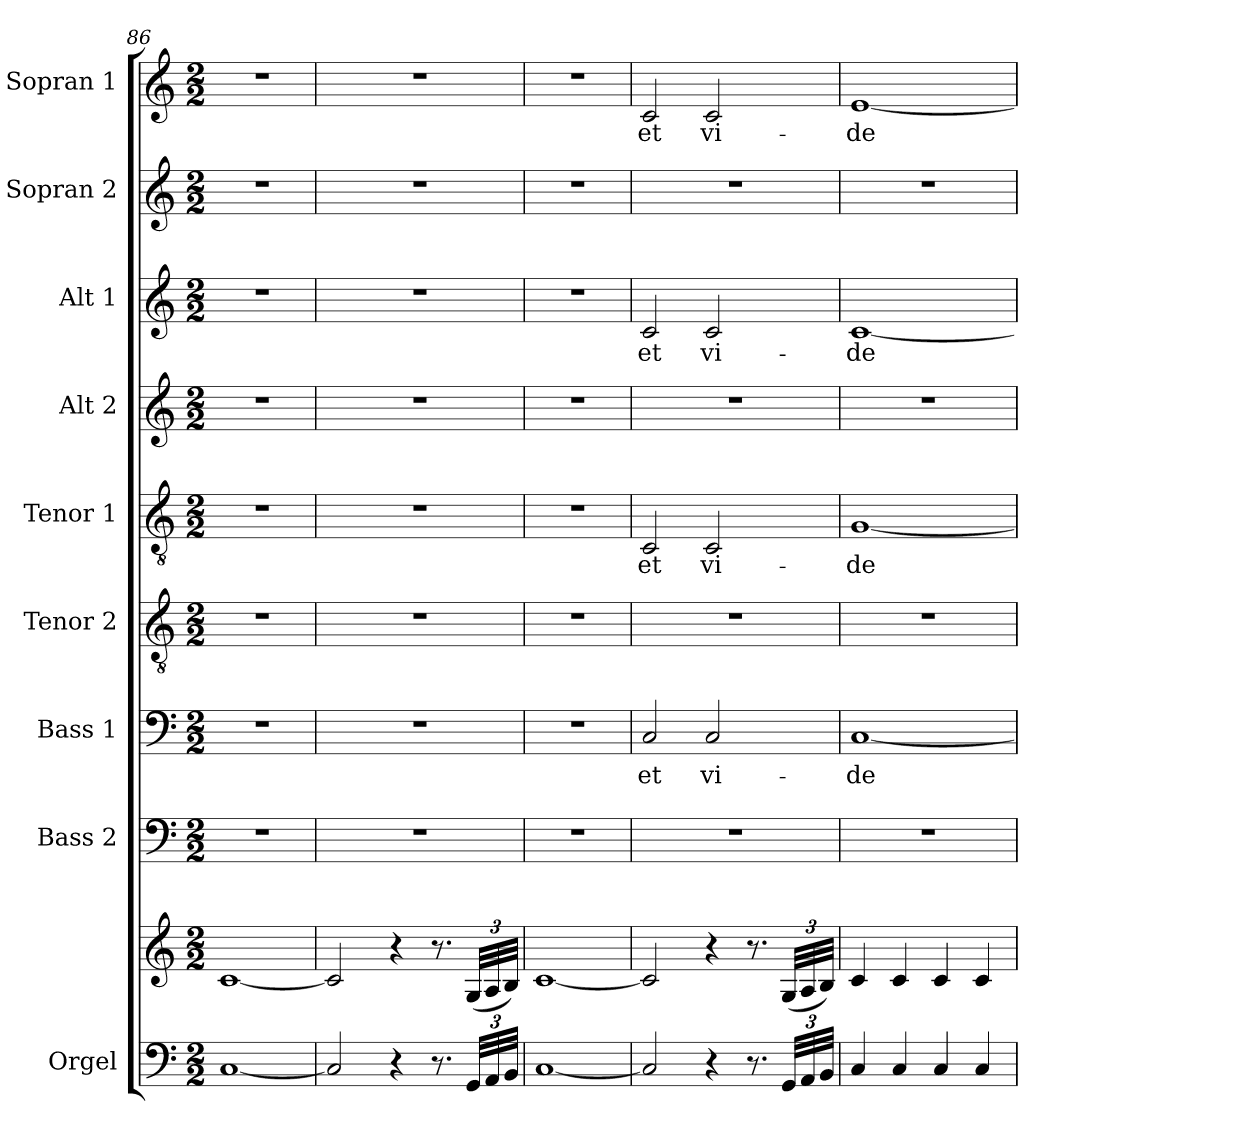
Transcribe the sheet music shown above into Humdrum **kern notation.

**kern	**kern	**kern	**kern	**text	**kern	**kern	**text	**kern	**kern	**text	**kern	**kern	**text
*part9	*part9	*part8	*part7	*part7	*part6	*part5	*part5	*part4	*part3	*part3	*part2	*part1	*part1
*staff10	*staff9	*staff8	*staff7	*staff7	*staff6	*staff5	*staff5	*staff4	*staff3	*staff3	*staff2	*staff1	*staff1
*I"Orgel	*	*I"Bass 2	*I"Bass 1	*	*I"Tenor 2	*I"Tenor 1	*	*I"Alt 2	*I"Alt 1	*	*I"Sopran 2	*I"Sopran 1	*
*I'Org.	*	*I'B. 2	*I'B. 1	*	*I'T. 2	*I'T. 1	*	*I'A. 2	*I'A. 1	*	*I'S. 2	*I'S. 1	*
!!LO:PB:g=z
*clefF4	*clefG2	*clefF4	*clefF4	*	*clefGv2	*clefGv2	*	*clefG2	*clefG2	*	*clefG2	*clefG2	*
*k[]	*k[]	*k[]	*k[]	*	*k[]	*k[]	*	*k[]	*k[]	*	*k[]	*k[]	*
*C:	*C:	*C:	*C:	*	*C:	*C:	*	*C:	*C:	*	*C:	*C:	*
*M2/2	*M2/2	*M2/2	*M2/2	*	*M2/2	*M2/2	*	*M2/2	*M2/2	*	*M2/2	*M2/2	*
=86	=86	=86	=86	=86	=86	=86	=86	=86	=86	=86	=86	=86	=86
[1C	[1c	1r	1r	.	1r	1r	.	1r	1r	.	1r	1r	.
=87	=87	=87	=87	=87	=87	=87	=87	=87	=87	=87	=87	=87	=87
2C/]	2c/]	1r	1r	.	1r	1r	.	1r	1r	.	1r	1r	.
4r	4r	.	.	.	.	.	.	.	.	.	.	.	.
8.r	8.r	.	.	.	.	.	.	.	.	.	.	.	.
*Xbrackettup	*Xbrackettup	*	*	*	*	*	*	*	*	*	*	*	*
48GG/LLL	(<48G/LLL	.	.	.	.	.	.	.	.	.	.	.	.
48AA/	48A/	.	.	.	.	.	.	.	.	.	.	.	.
48BB/JJJ	48B/JJJ)	.	.	.	.	.	.	.	.	.	.	.	.
=88	=88	=88	=88	=88	=88	=88	=88	=88	=88	=88	=88	=88	=88
[1C	[1c	1r	1r	.	1r	1r	.	1r	1r	.	1r	1r	.
=89	=89	=89	=89	=89	=89	=89	=89	=89	=89	=89	=89	=89	=89
!	!	!	!	!LO:LY:b	!	!	!LO:LY:b	!	!	!LO:LY:b	!	!	!LO:LY:b
2C/]	2c/]	1r	2C/	et	1r	2C/	et	1r	2c/	et	1r	2c/	et
!	!	!	!	!LO:LY:b	!	!	!LO:LY:b	!	!	!LO:LY:b	!	!	!LO:LY:b
4r	4r	.	2C/	vi-	.	2C/	vi-	.	2c/	vi-	.	2c/	vi-
8.r	8.r	.	.	.	.	.	.	.	.	.	.	.	.
48GG/LLL	(<48G/LLL	.	.	.	.	.	.	.	.	.	.	.	.
48AA/	48A/	.	.	.	.	.	.	.	.	.	.	.	.
48BB/JJJ	48B/JJJ)	.	.	.	.	.	.	.	.	.	.	.	.
=90	=90	=90	=90	=90	=90	=90	=90	=90	=90	=90	=90	=90	=90
!	!	!	!	!LO:LY:b	!	!	!LO:LY:b	!	!	!LO:LY:b	!	!	!LO:LY:b
4C/	4c/	1r	[1C	-de-	1r	[1G	-de-	1r	[1c	-de-	1r	[1e	-de-
4C/	4c/	.	.	.	.	.	.	.	.	.	.	.	.
4C/	4c/	.	.	.	.	.	.	.	.	.	.	.	.
4C/	4c/	.	.	.	.	.	.	.	.	.	.	.	.
=	=	=	=	=	=	=	=	=	=	=	=	=	=
*-	*-	*-	*-	*-	*-	*-	*-	*-	*-	*-	*-	*-	*-
